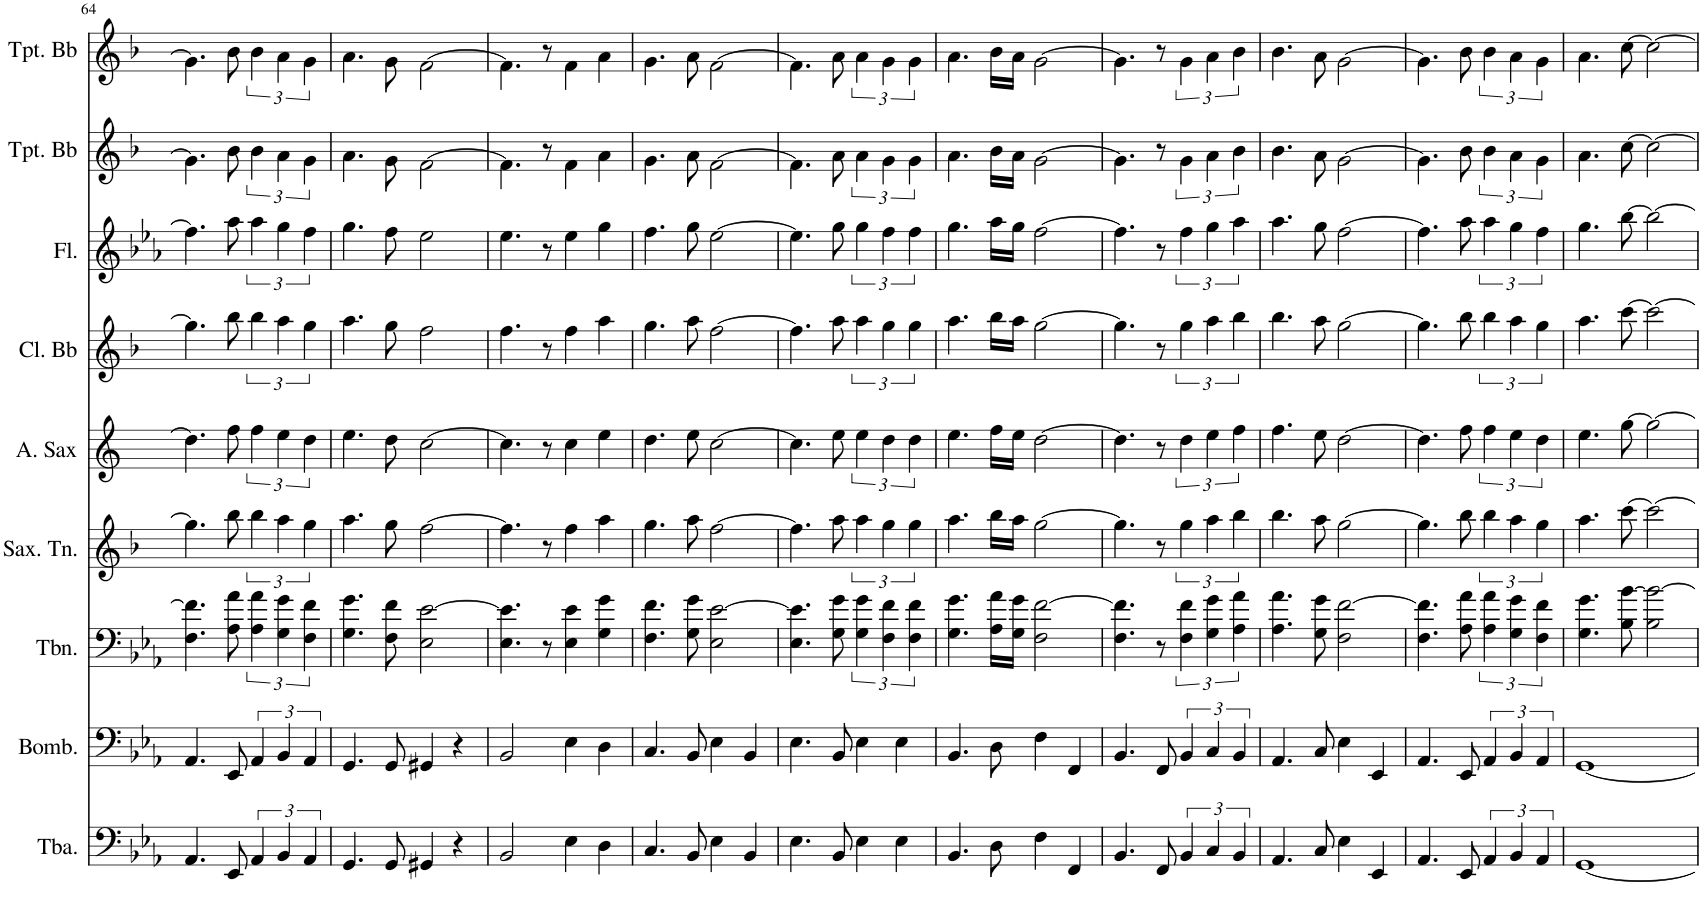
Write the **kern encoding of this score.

**kern	**kern	**kern	**kern	**kern	**kern	**kern	**kern	**kern
*part9	*part8	*part7	*part6	*part5	*part4	*part3	*part2	*part1
*staff9	*staff8	*staff7	*staff6	*staff5	*staff4	*staff3	*staff2	*staff1
*I"Tuba	*I"Bombardino	*I"Trombone	*I"Saxofone Tenor	*I"Saxofone Alto	*I"Clarineta Bb	*I"Flauta	*I"Trompete 2	*I"Trompete Bb
*I'Tba.	*I'Bomb.	*I'Tbn.	*I'Sax. Tn.	*	*I'Cl. Bb	*I'Fl.	*	*I'Tpt. Bb
!!LO:PB:g=z
*clefF4	*clefF4	*clefF4	*clefG2	*clefG2	*clefG2	*clefG2	*clefG2	*clefG2
*	*	*	*Trd8c14	*Trd5c9	*Trd1c2	*	*Trd1c2	*Trd1c2
*k[b-e-a-]	*k[b-e-a-]	*k[b-e-a-]	*k[b-]	*k[]	*k[b-]	*k[b-e-a-]	*k[b-]	*k[b-]
*M4/4	*M4/4	*M4/4	*M4/4	*M4/4	*M4/4	*M4/4	*M4/4	*M4/4
=64	=64	=64	=64	=64	=64	=64	=64	=64
4.AA-/	4.AA-/	4.F\ 4.f\]	4.gg\]	4.dd\]	4.gg\]	4.ff\]	4.g\]	4.g\]
8EE-/	8EE-/	8A-\ 8a-\	8bb-\	8ff\	8bb-\	8aa-\	8b-\	8b-\
6AA-/	6AA-/	6A-\ 6a-\	6bb-\	6ff\	6bb-\	6aa-\	6b-\	6b-\
6BB-/	6BB-/	6G\ 6g\	6aa\	6ee\	6aa\	6gg\	6a\	6a\
6AA-/	6AA-/	6F\ 6f\	6gg\	6dd\	6gg\	6ff\	6g\	6g\
=65	=65	=65	=65	=65	=65	=65	=65	=65
4.GG/	4.GG/	4.G\ 4.g\	4.aa\	4.ee\	4.aa\	4.gg\	4.a\	4.a\
8GG/	8GG/	8F\ 8f\	8gg\	8dd\	8gg\	8ff\	8g\	8g\
4GG#X/	4GG#X/	2E-\ [2e-\	[2ff\	[2cc\	2ff\	2ee-\	[2f\	[2f\
4r	4r	.	.	.	.	.	.	.
=66	=66	=66	=66	=66	=66	=66	=66	=66
2BB-/	2BB-/	4.E-\ 4.e-\]	4.ff\]	4.cc\]	4.ff\	4.ee-\	4.f\]	4.f\]
.	.	8r	8r	8r	8r	8r	8r	8r
4E-\	4E-\	4E-\ 4e-\	4ff\	4cc\	4ff\	4ee-\	4f\	4f\
4D\	4D\	4G\ 4g\	4aa\	4ee\	4aa\	4gg\	4a\	4a\
=67	=67	=67	=67	=67	=67	=67	=67	=67
4.C/	4.C/	4.F\ 4.f\	4.gg\	4.dd\	4.gg\	4.ff\	4.g\	4.g\
8BB-/	8BB-/	8G\ 8g\	8aa\	8ee\	8aa\	8gg\	8a\	8a\
4E-\	4E-\	2E-\ [2e-\	[2ff\	[2cc\	[2ff\	[2ee-\	[2f\	[2f\
4BB-/	4BB-/	.	.	.	.	.	.	.
=68	=68	=68	=68	=68	=68	=68	=68	=68
4.E-\	4.E-\	4.E-\ 4.e-\]	4.ff\]	4.cc\]	4.ff\]	4.ee-\]	4.f\]	4.f\]
8BB-/	8BB-/	8G\ 8g\	8aa\	8ee\	8aa\	8gg\	8a\	8a\
4E-\	4E-\	6G\ 6g\	6aa\	6ee\	6aa\	6gg\	6a\	6a\
.	.	6F\ 6f\	6gg\	6dd\	6gg\	6ff\	6g\	6g\
4E-\	4E-\	.	.	.	.	.	.	.
.	.	6F\ 6f\	6gg\	6dd\	6gg\	6ff\	6g\	6g\
=69	=69	=69	=69	=69	=69	=69	=69	=69
4.BB-/	4.BB-/	4.G\ 4.g\	4.aa\	4.ee\	4.aa\	4.gg\	4.a\	4.a\
8D\	8D\	16A-\ 16a-\LL	16bb-\LL	16ff\LL	16bb-\LL	16aa-\LL	16b-\LL	16b-\LL
.	.	16G\ 16g\JJ	16aa\JJ	16ee\JJ	16aa\JJ	16gg\JJ	16a\JJ	16a\JJ
4F\	4F\	2F\ [2f\	[2gg\	[2dd\	[2gg\	[2ff\	[2g\	[2g\
4FF/	4FF/	.	.	.	.	.	.	.
=70	=70	=70	=70	=70	=70	=70	=70	=70
4.BB-/	4.BB-/	4.F\ 4.f\]	4.gg\]	4.dd\]	4.gg\]	4.ff\]	4.g\]	4.g\]
8FF/	8FF/	8r	8r	8r	8r	8r	8r	8r
6BB-/	6BB-/	6F\ 6f\	6gg\	6dd\	6gg\	6ff\	6g\	6g\
6C/	6C/	6G\ 6g\	6aa\	6ee\	6aa\	6gg\	6a\	6a\
6BB-/	6BB-/	6A-\ 6a-\	6bb-\	6ff\	6bb-\	6aa-\	6b-\	6b-\
=71	=71	=71	=71	=71	=71	=71	=71	=71
4.AA-/	4.AA-/	4.A-\ 4.a-\	4.bb-\	4.ff\	4.bb-\	4.aa-\	4.b-\	4.b-\
8C/	8C/	8G\ 8g\	8aa\	8ee\	8aa\	8gg\	8a\	8a\
4E-\	4E-\	2F\ [2f\	[2gg\	[2dd\	[2gg\	[2ff\	[2g\	[2g\
4EE-/	4EE-/	.	.	.	.	.	.	.
=72	=72	=72	=72	=72	=72	=72	=72	=72
4.AA-/	4.AA-/	4.F\ 4.f\]	4.gg\]	4.dd\]	4.gg\]	4.ff\]	4.g\]	4.g\]
8EE-/	8EE-/	8A-\ 8a-\	8bb-\	8ff\	8bb-\	8aa-\	8b-\	8b-\
6AA-/	6AA-/	6A-\ 6a-\	6bb-\	6ff\	6bb-\	6aa-\	6b-\	6b-\
6BB-/	6BB-/	6G\ 6g\	6aa\	6ee\	6aa\	6gg\	6a\	6a\
6AA-/	6AA-/	6F\ 6f\	6gg\	6dd\	6gg\	6ff\	6g\	6g\
=73	=73	=73	=73	=73	=73	=73	=73	=73
[1GG	[1GG	4.G\ 4.g\	4.aa\	4.ee\	4.aa\	4.gg\	4.a\	4.a\
.	.	8B-\ [8b-\	[8ccc\	[8gg\	[8ccc\	[8bb-\	[8cc\	[8cc\
.	.	2B-\ 2b-\_	2ccc\_	2gg\_	2ccc\_	2bb-\_	2cc\_	2cc\_
=	=	=	=	=	=	=	=	=
*-	*-	*-	*-	*-	*-	*-	*-	*-
